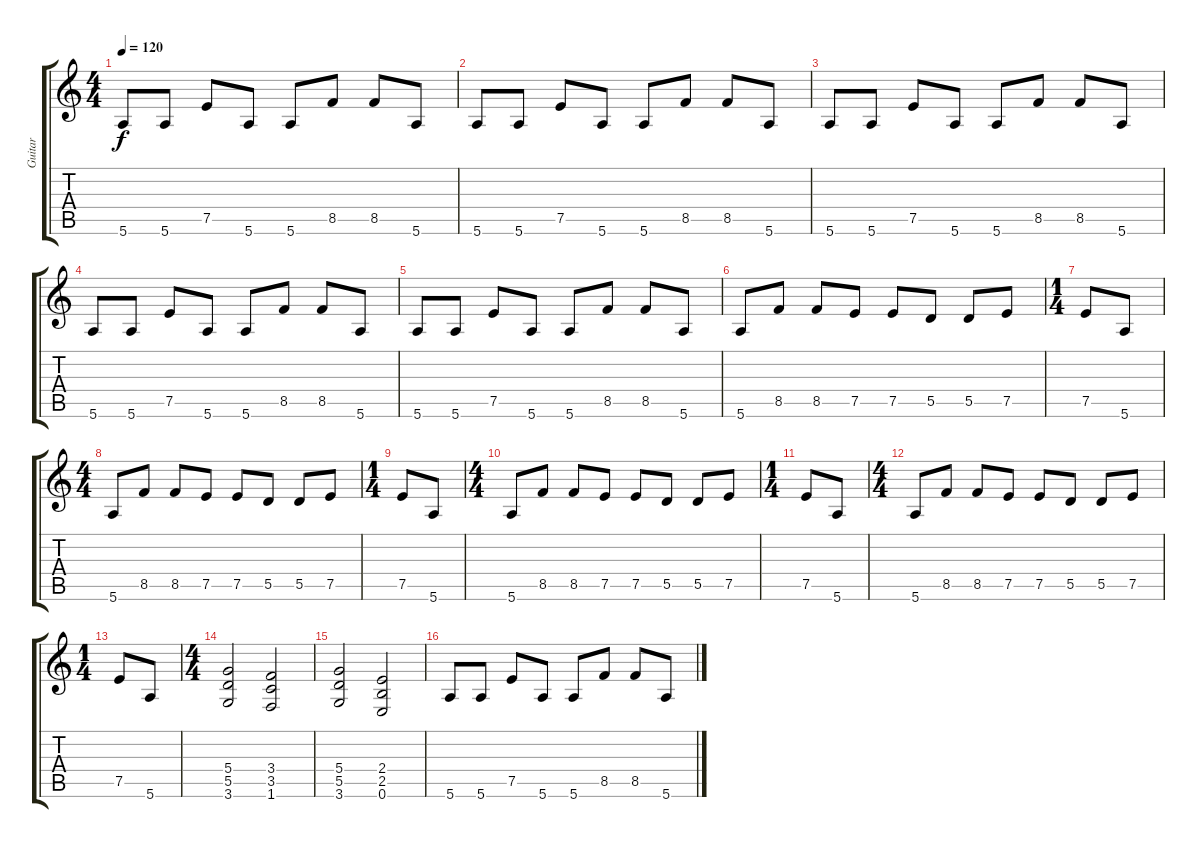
\track ("Guitar" "Guitar") {instrument distortionguitar}
\staff {score tabs}
\tuning (E4 B3 G3 D3 A2 E2) {hide}
\ts (4 4)
\tempo 120
\clef g2
\ks c
5.6.8{dy f} 5.6.8 7.5.8 5.6.8 5.6.8 8.5.8 8.5.8 5.6.8 |
5.6.8 5.6.8 7.5.8 5.6.8 5.6.8 8.5.8 8.5.8 5.6.8 |
5.6.8 5.6.8 7.5.8 5.6.8 5.6.8 8.5.8 8.5.8 5.6.8 |
5.6.8 5.6.8 7.5.8 5.6.8 5.6.8 8.5.8 8.5.8 5.6.8 |
5.6.8 5.6.8 7.5.8 5.6.8 5.6.8 8.5.8 8.5.8 5.6.8 |
5.6.8 8.5.8 8.5.8 7.5.8 7.5.8 5.5.8 5.5.8 7.5.8 |
\ts (1 4)
7.5.8 5.6.8 |
\ts (4 4)
5.6.8 8.5.8 8.5.8 7.5.8 7.5.8 5.5.8 5.5.8 7.5.8 |
\ts (1 4)
7.5.8 5.6.8 |
\ts (4 4)
5.6.8 8.5.8 8.5.8 7.5.8 7.5.8 5.5.8 5.5.8 7.5.8 |
\ts (1 4)
7.5.8 5.6.8 |
\ts (4 4)
5.6.8 8.5.8 8.5.8 7.5.8 7.5.8 5.5.8 5.5.8 7.5.8 |
\ts (1 4)
7.5.8 5.6.8 |
\ts (4 4)
(5.4 5.5 3.6).2 (3.4 3.5 1.6).2 |
(5.4 5.5 3.6).2 (2.4 2.5 0.6).2 |
5.6.8 5.6.8 7.5.8 5.6.8 5.6.8 8.5.8 8.5.8 5.6.8
